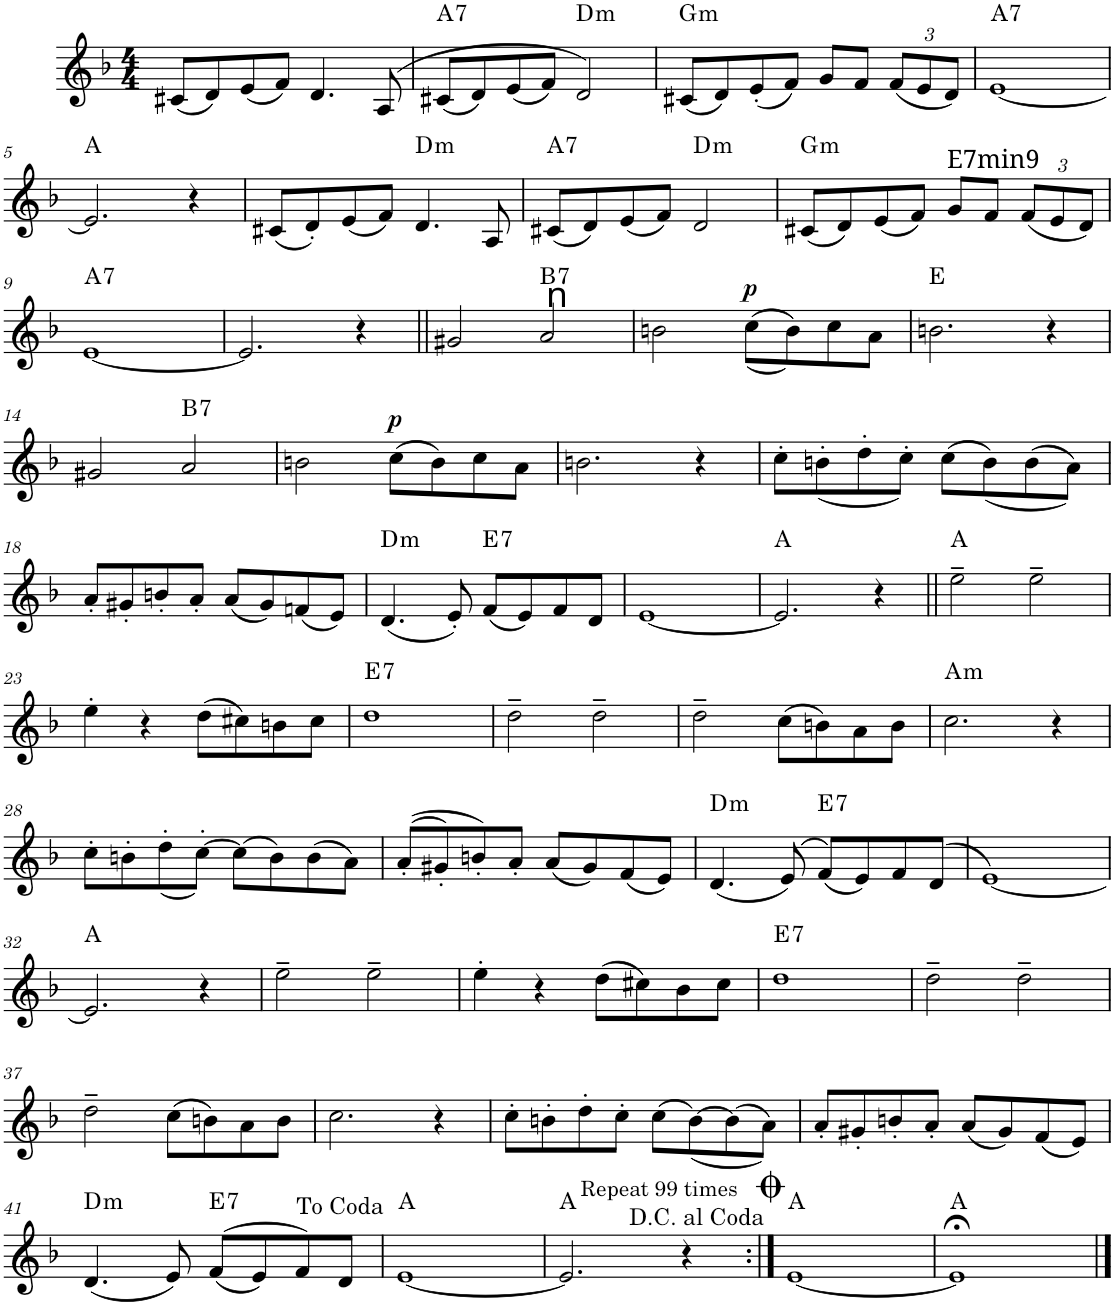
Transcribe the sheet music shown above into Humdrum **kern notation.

**kern	**dynam	**harte
*part1	*part1	*part1
*staff1	*staff1	*
*I"Voice	*	*
*I'V	*	*
*clefG2	*	*
*k[b-]	*	*
*M4/4	*	*
=1	=1	=1
(<8c#X/L	.	.
8d/)	.	.
(<8e/	.	.
8f/J)	.	.
4.d/	.	.
(>8A/	.	.
=2	=2	=2
!	!	!LO:H:kt=7
(<8c#X/L	.	A:7
8d/)	.	.
(<8e/	.	.
8f/J)	.	.
!	!	!LO:H:kt=m
2d/)	.	D:min
=3	=3	=3
!	!	!LO:H:kt=m
(<8c#X/L	.	G:min
8d/)	.	.
(<8e'/	.	.
8f/J)	.	.
8g/L	.	.
8f/J	.	.
*Xbrackettup	*	*
(<12f/L	.	.
12e/	.	.
12d/J)	.	.
=4	=4	=4
!	!	!LO:H:kt=7
[<1e	.	A:7
!!LO:LB:g=z
=5	=5	=5
2.e/]	.	A:maj
4r	.	.
=6	=6	=6
(<8c#X/L	.	.
8d'/)	.	.
(<8e/	.	.
8f/J)	.	.
!	!	!LO:H:kt=m
4.d/	.	D:min
8A/	.	.
=7	=7	=7
!	!	!LO:H:kt=7
(<8c#X/L	.	A:7
8d/)	.	.
(<8e/	.	.
8f/J)	.	.
!	!	!LO:H:kt=m
2d/	.	D:min
=8	=8	=8
!	!	!LO:H:kt=m
(<8c#X/L	.	G:min
8d/)	.	.
(<8e/	.	.
8f/J)	.	.
!LO:TX:a:t=E7min9	!	!
8g/L	.	.
8f/J	.	.
(<12f/L	.	.
12e/	.	.
12d/J)	.	.
!!LO:LB:g=z
=9	=9	=9
!	!	!LO:H:kt=7
[<1e	.	A:7
=10	=10	=10
2.e/]	.	.
4r	.	.
=11||	=11||	=11||
2g#X/	.	.
!	!	!LO:H:kt=7
2a/	.	B:7
=12	=12	=12
2bn\	.	.
!	!LO:DY:a	!
(>(<8cc\L	p	.
8b\))	.	.
8cc\	.	.
8a\J	.	.
=13	=13	=13
2.bn\	.	E:maj
4r	.	.
!!LO:LB:g=z
=14	=14	=14
2g#X/	.	.
!	!	!LO:H:kt=7
2a/	.	B:7
=15	=15	=15
2bn\	.	.
!	!LO:DY:a	!
(>8cc\L	p	.
8b\)	.	.
8cc\	.	.
8a\J	.	.
=16	=16	=16
2.bn\	.	.
4r	.	.
=17	=17	=17
8cc'\L	.	.
(<8bn'\	.	.
8dd'\	.	.
8cc'\J)	.	.
(>8cc\L	.	.
(<8b\)	.	.
(>8b\	.	.
8a\J))	.	.
!!LO:LB:g=z
=18	=18	=18
8a'/L	.	.
8g#X'/	.	.
8bn'/	.	.
8a'/J	.	.
(<8a/L	.	.
8g#/)	.	.
(<8fn/	.	.
8e/J)	.	.
=19	=19	=19
!	!	!LO:H:kt=m
(<4.d/	.	D:min
8e'/)	.	.
!	!	!LO:H:kt=7
(<8f/L	.	E:7
8e/)	.	.
8f/	.	.
8d/J	.	.
=20	=20	=20
[<1e	.	.
=21	=21	=21
2.e/]	.	A:maj
4r	.	.
=22||	=22||	=22||
2ee~\	.	A:maj
2ee~\	.	.
!!LO:LB:g=z
=23	=23	=23
4ee'\	.	.
4r	.	.
(>8dd\L	.	.
8cc#X\)	.	.
8bn\	.	.
8cc#\J	.	.
=24	=24	=24
!	!	!LO:H:kt=7
1dd	.	E:7
=25	=25	=25
2dd~\	.	.
2dd~\	.	.
=26	=26	=26
2dd~\	.	.
(>8cc\L	.	.
8bn\)	.	.
8a\	.	.
8b\J	.	.
=27	=27	=27
!	!	!LO:H:kt=m
2.cc\	.	A:min
4r	.	.
!!LO:LB:g=z
=28	=28	=28
8cc'\L	.	.
8bn'\	.	.
(<8dd'\	.	.
[>8cc'\J)	.	.
(>8cc\L]	.	.
8b\)	.	.
(>8b\	.	.
8a\J)	.	.
=29	=29	=29
(>(>8a'/L	.	.
8g#X'/)	.	.
8bn'/)	.	.
8a'/J	.	.
(<8a/L	.	.
8g#/)	.	.
(<8f/	.	.
8e/J)	.	.
=30	=30	=30
!	!	!LO:H:kt=m
(<4.d/	.	D:min
(>8e/)	.	.
!	!	!LO:H:kt=7
(<8f/L)	.	E:7
8e/)	.	.
8f/	.	.
(>8d/J	.	.
=31	=31	=31
[<1e)	.	.
!!LO:LB:g=z
=32	=32	=32
2.e/]	.	A:maj
4r	.	.
=33	=33	=33
2ee~\	.	.
2ee~\	.	.
=34	=34	=34
4ee'\	.	.
4r	.	.
(>8dd\L	.	.
8cc#X\)	.	.
8b-\	.	.
8cc#\J	.	.
=35	=35	=35
!	!	!LO:H:kt=7
1dd	.	E:7
=36	=36	=36
2dd~\	.	.
2dd~\	.	.
!!LO:LB:g=z
=37	=37	=37
2dd~\	.	.
(>8cc\L	.	.
8bn\)	.	.
8a\	.	.
8b\J	.	.
=38	=38	=38
2.cc\	.	.
4r	.	.
=39	=39	=39
8cc'\L	.	.
8bn'\	.	.
8dd'\	.	.
8cc'\J	.	.
(>8cc\L	.	.
(<[>8b\)	.	.
(>8b\]	.	.
8a\J))	.	.
=40	=40	=40
8a'/L	.	.
8g#X'/	.	.
8bn'/	.	.
8a'/J	.	.
(<8a/L	.	.
8g#/)	.	.
(<8f/	.	.
8e/J)	.	.
!!LO:LB:g=z
=41	=41	=41
!	!	!LO:H:kt=m
(<4.d/	.	D:min
8e/)	.	.
!	!	!LO:H:kt=7
(<(>8f/L	.	E:7
8e/)	.	.
8f/)	.	.
8d/J	.	.
=42	=42	=42
[<1e	.	A:maj
=43	=43	=43
!LO:TX:a:t=Repeat 99 times	!	!
2.e/]	.	A:maj
4r	.	.
=44:|!	=44:|!	=44:|!
[<1e	.	A:maj
=45	=45	=45
1e;<]	.	A:maj
==	==	==
*-	*-	*-
